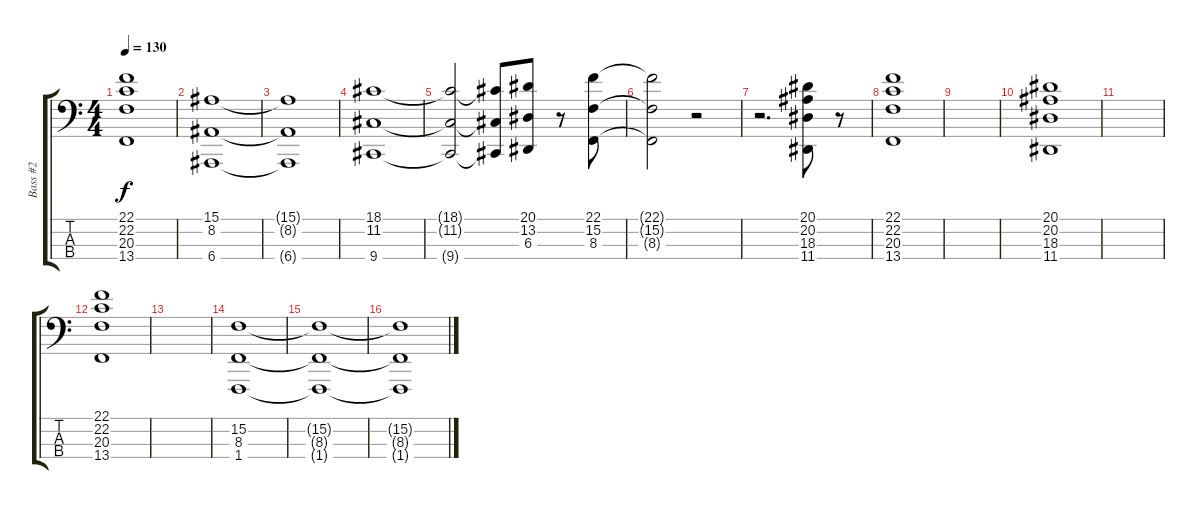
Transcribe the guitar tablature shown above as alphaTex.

\track ("Bass #2" "Bass #2") {instrument lead2sawtooth}
\staff {score tabs}
\tuning (G2 D2 A1 E1) {hide}
\ts (4 4)
\tempo 130
\clef f4
\ks c
(22.1{t} 22.2{t} 20.3{t} 13.4{t}).1{dy f} |
(15.1 8.2 6.4).1 |
(15.1{t} 8.2{t} 6.4{t}).1 |
(18.1 11.2 9.4).1 |
(18.1{t} 11.2{t} 9.4{t}).2 (18.1{t} 11.2{t} 9.4{t}).8 (20.1 13.2 6.3).8 r.8 (22.1 15.2 8.3).8 |
(22.1{t} 15.2{t} 8.3{t}).2 r.2 |
r.2{d} (20.1 20.2 18.3 11.4).8 r.8 |
(22.1 22.2 20.3 13.4).1 |
|
(20.1 20.2 18.3 11.4).1 |
|
(22.1 22.2 20.3 13.4).1 |
|
(15.2 8.3 1.4).1 |
(15.2{t} 8.3{t} 1.4{t}).1 |
(15.2{t} 8.3{t} 1.4{t}).1
